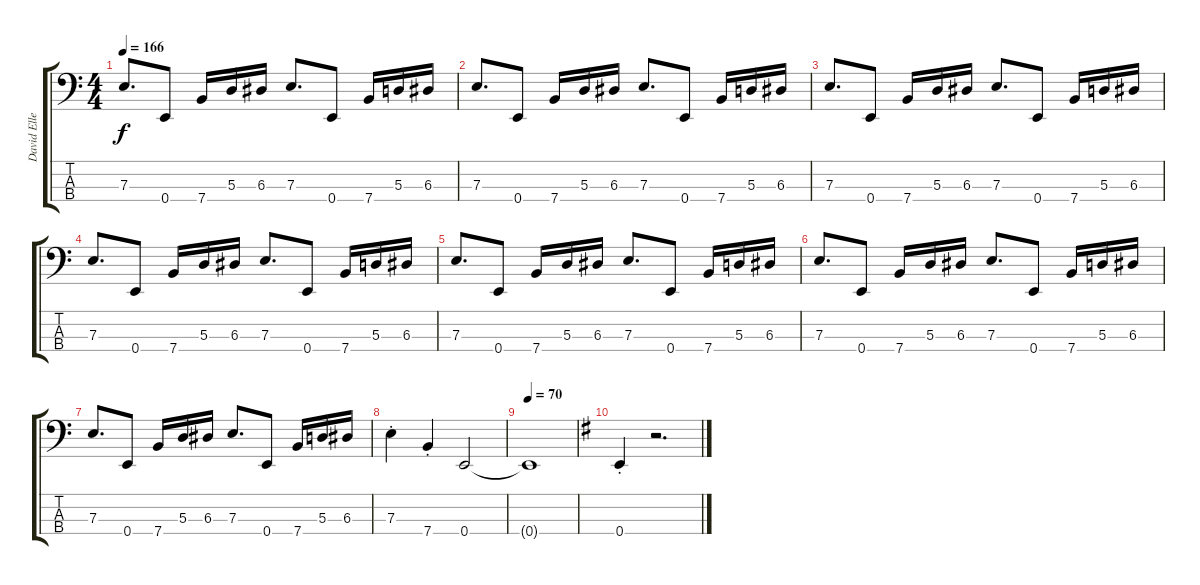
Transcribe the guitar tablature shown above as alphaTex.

\track ("David Ellefson" "David Elle") {instrument electricbasspick}
\staff {score tabs}
\tuning (G2 D2 A1 E1) {hide}
\ts (4 4)
\tempo 166
\clef f4
\ks c
7.3.8{d dy f} 0.4.8 7.4.16 5.3.16 6.3.16 7.3.8{d} 0.4.8 7.4.16 5.3.16 6.3.16 |
7.3.8{d} 0.4.8 7.4.16 5.3.16 6.3.16 7.3.8{d} 0.4.8 7.4.16 5.3.16 6.3.16 |
7.3.8{d} 0.4.8 7.4.16 5.3.16 6.3.16 7.3.8{d} 0.4.8 7.4.16 5.3.16 6.3.16 |
7.3.8{d} 0.4.8 7.4.16 5.3.16 6.3.16 7.3.8{d} 0.4.8 7.4.16 5.3.16 6.3.16 |
7.3.8{d} 0.4.8 7.4.16 5.3.16 6.3.16 7.3.8{d} 0.4.8 7.4.16 5.3.16 6.3.16 |
7.3.8{d} 0.4.8 7.4.16 5.3.16 6.3.16 7.3.8{d} 0.4.8 7.4.16 5.3.16 6.3.16 |
7.3.8{d} 0.4.8 7.4.16 5.3.16 6.3.16 7.3.8{d} 0.4.8 7.4.16 5.3.16 6.3.16 |
7.3{st}.4 7.4{st}.4 0.4.2 |
\tempo 70
0.4{t}.1 |
\ks g
0.4{st}.4 r.2{d}
